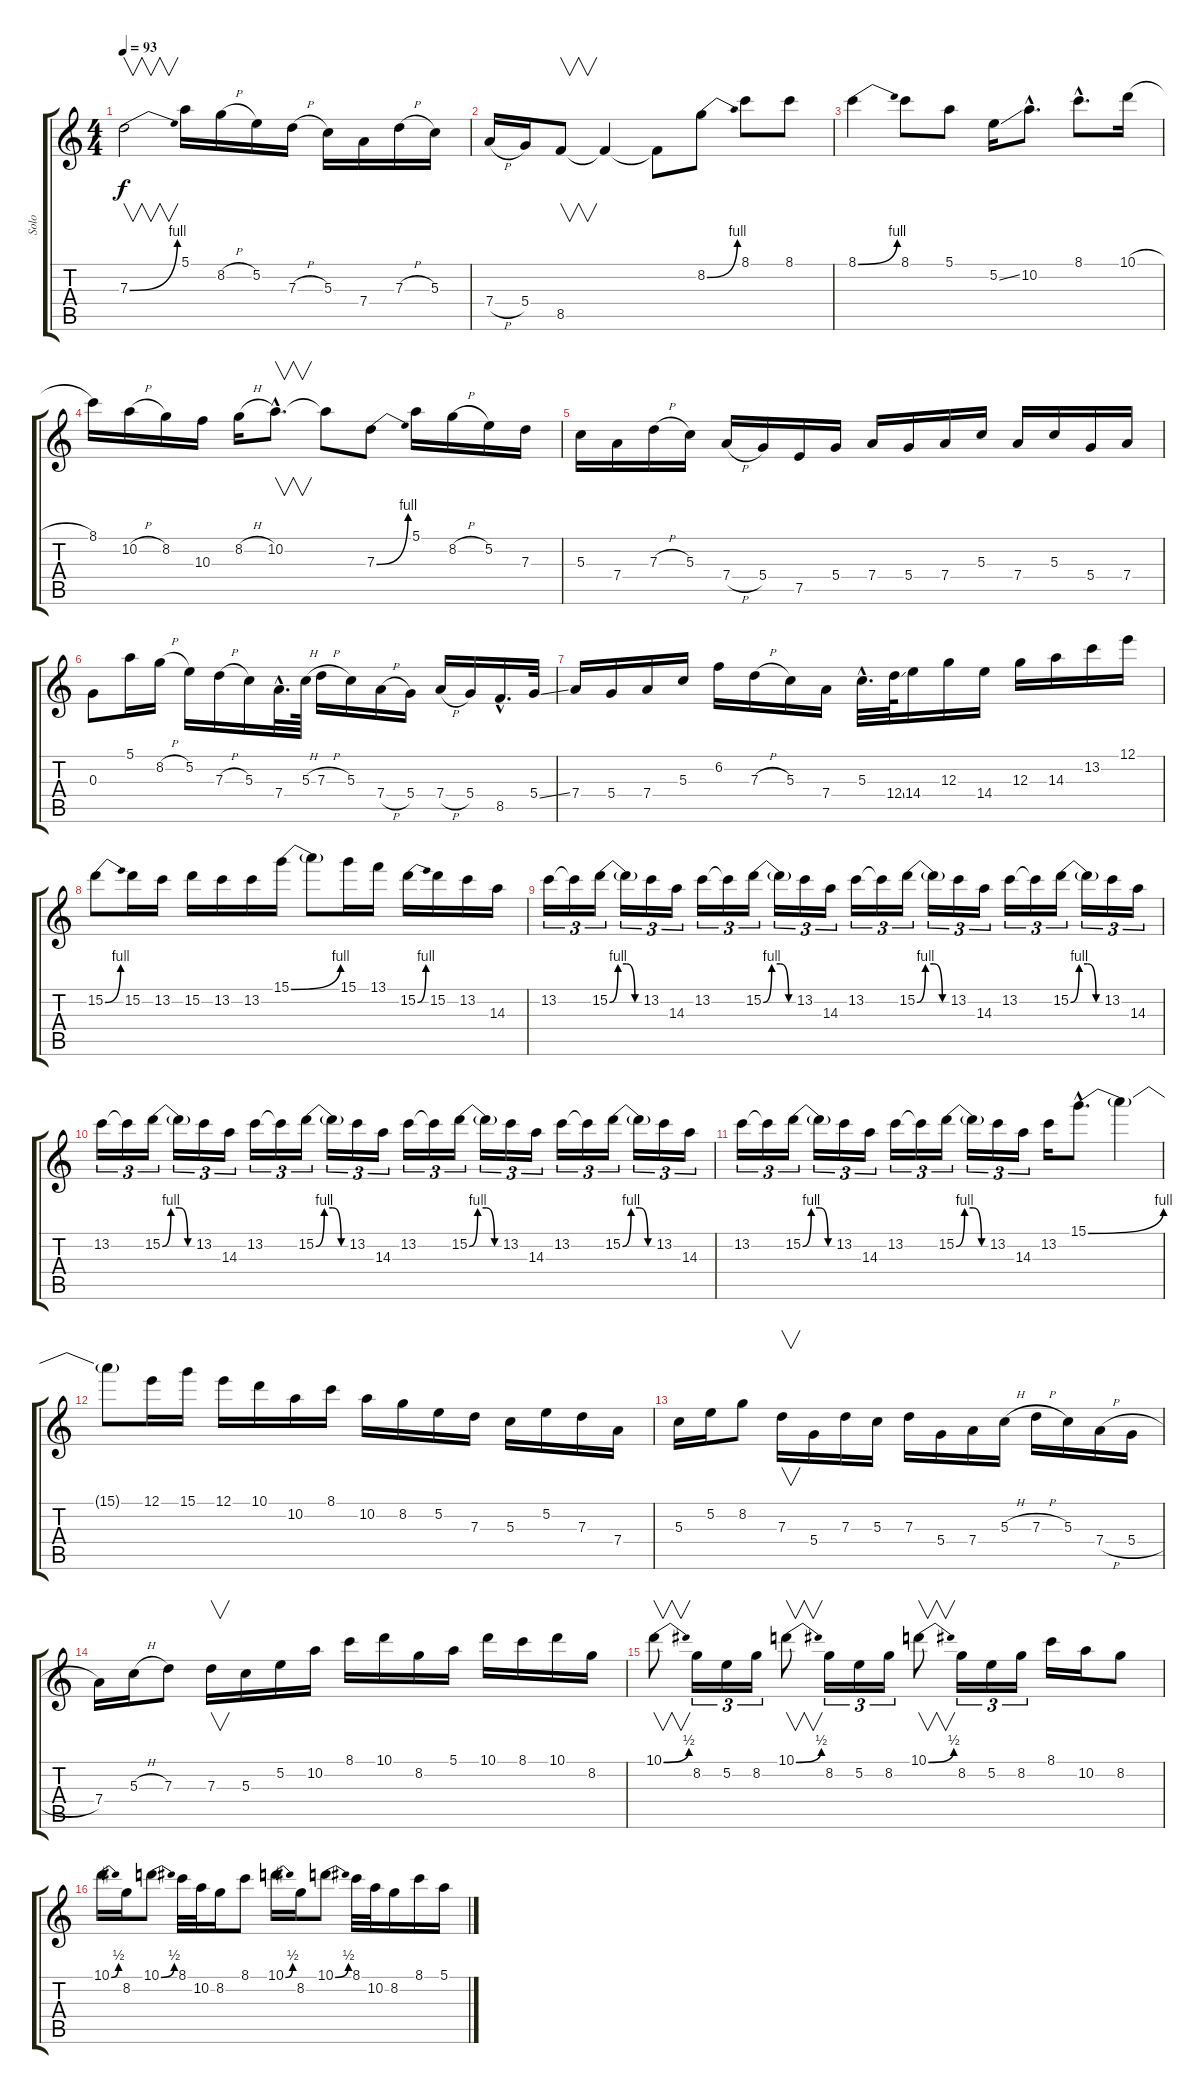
\track ("Solo" "Solo") {instrument overdrivenguitar}
\staff {score tabs}
\tuning (E4 B3 G3 D3 A2 E2) {hide}
\ts (4 4)
\tempo 93
\clef g2
\ks c
7.3{be (bend 0 0 60 4)}.2{v dy f instrument overdrivenguitar} 5.1.16 8.2{h}.16 5.2.16 7.3{h}.16 5.3.16 7.4.16 7.3{h}.16 5.3.16 |
7.4{h}.16 5.4.16 8.5.8{v} 8.5{t}.4 8.5{t}.8 8.2{be (bend 0 0 60 4)}.8 8.1.8 8.1.8 |
8.1{be (bend 0 0 60 4)}.4 8.1.8 5.1.8 5.2{ss}.16 10.2{hac}.8{d} 8.1{hac}.8{d} 10.1{h}.16 |
8.1.16 10.2{h}.16 8.2.16 10.3.16 8.2{h}.16 10.2{hac}.8{v d} 10.2{t}.8 7.3{be (bend 0 0 60 4)}.8 5.1.16 8.2{h}.16 5.2.16 7.3.16 |
5.3.16 7.4.16 7.3{h}.16 5.3.16 7.4{h}.16 5.4.16 7.5.16 5.4.16 7.4.16 5.4.16 7.4.16 5.3.16 7.4.16 5.3.16 5.4.16 7.4.16 |
0.3.8 5.1.16 8.2{h}.16 5.2.16 7.3{h}.16 5.3.16 7.4{hac}.32{d} 5.3{h}.64 7.3{h}.16 5.3.16 7.4{h}.16 5.4.16 7.4{h}.16 5.4.16 8.5{hac}.16{d} 5.4{ss}.32 |
7.4.16 5.4.16 7.4.16 5.3.16 6.2.16 7.3{h}.16 5.3.16 7.4.16 5.3{hac}.32{d} 12.4{ss}.64 14.4.16 12.3.16 14.4.16 12.3.16 14.3.16 13.2.16 12.1.16 |
15.2{be (bend 0 0 60 4)}.8 15.2.16 13.2.16 15.2.16 13.2.16 13.2.16 15.1{be (bend 0 0 60 4)}.16 15.1{t}.8 15.1.16 13.1.16 15.2{be (bend 0 0 60 4)}.16 15.2.16 13.2.16 14.3.16 |
13.2.16{tu (3 2)} 13.2{t}.16{tu (3 2)} 15.2{be (custom 0 0 15 4 30 4 45 0 60 0)}.16{tu (3 2)} 15.2{t}.16{tu (3 2)} 13.2.16{tu (3 2)} 14.3.16{tu (3 2)} 13.2.16{tu (3 2)} 13.2{t}.16{tu (3 2)} 15.2{be (custom 0 0 15 4 30 4 45 0 60 0)}.16{tu (3 2)} 15.2{t}.16{tu (3 2)} 13.2.16{tu (3 2)} 14.3.16{tu (3 2)} 13.2.16{tu (3 2)} 13.2{t}.16{tu (3 2)} 15.2{be (custom 0 0 15 4 30 4 45 0 60 0)}.16{tu (3 2)} 15.2{t}.16{tu (3 2)} 13.2.16{tu (3 2)} 14.3.16{tu (3 2)} 13.2.16{tu (3 2)} 13.2{t}.16{tu (3 2)} 15.2{be (custom 0 0 15 4 30 4 45 0 60 0)}.16{tu (3 2)} 15.2{t}.16{tu (3 2)} 13.2.16{tu (3 2)} 14.3.16{tu (3 2)} |
13.2.16{tu (3 2)} 13.2{t}.16{tu (3 2)} 15.2{be (custom 0 0 15 4 30 4 45 0 60 0)}.16{tu (3 2)} 15.2{t}.16{tu (3 2)} 13.2.16{tu (3 2)} 14.3.16{tu (3 2)} 13.2.16{tu (3 2)} 13.2{t}.16{tu (3 2)} 15.2{be (custom 0 0 15 4 30 4 45 0 60 0)}.16{tu (3 2)} 15.2{t}.16{tu (3 2)} 13.2.16{tu (3 2)} 14.3.16{tu (3 2)} 13.2.16{tu (3 2)} 13.2{t}.16{tu (3 2)} 15.2{be (custom 0 0 15 4 30 4 45 0 60 0)}.16{tu (3 2)} 15.2{t}.16{tu (3 2)} 13.2.16{tu (3 2)} 14.3.16{tu (3 2)} 13.2.16{tu (3 2)} 13.2{t}.16{tu (3 2)} 15.2{be (custom 0 0 15 4 30 4 45 0 60 0)}.16{tu (3 2)} 15.2{t}.16{tu (3 2)} 13.2.16{tu (3 2)} 14.3.16{tu (3 2)} |
13.2.16{tu (3 2)} 13.2{t}.16{tu (3 2)} 15.2{be (custom 0 0 15 4 30 4 45 0 60 0)}.16{tu (3 2)} 15.2{t}.16{tu (3 2)} 13.2.16{tu (3 2)} 14.3.16{tu (3 2)} 13.2.16{tu (3 2)} 13.2{t}.16{tu (3 2)} 15.2{be (custom 0 0 15 4 30 4 45 0 60 0)}.16{tu (3 2)} 15.2{t}.16{tu (3 2)} 13.2.16{tu (3 2)} 14.3.16{tu (3 2)} 13.2.16 15.1{be (bend 0 0 60 4) hac}.8{d} 15.1{t}.4 |
15.1{t}.8 12.1.16 15.1.16 12.1.16 10.1.16 10.2.16 8.1.16 10.2.16 8.2.16 5.2.16 7.3.16 5.3.16 5.2.16 7.3.16 7.4.16 |
5.3.16 5.2.16 8.2.8 7.3.16{v} 5.4.16 7.3.16 5.3.16 7.3.16 5.4.16 7.4.16 5.3{h}.16 7.3{h}.16 5.3.16 7.4{h}.16 5.4{h}.16 |
7.4.16 5.3{h}.16 7.3.8 7.3.16{v} 5.3.16 5.2.16 10.2.16 8.1.16 10.1.16 8.2.16 5.1.16 10.1.16 8.1.16 10.1.16 8.2.16 |
10.1{be (bend 0 0 60 2)}.8{v} 8.2.16{tu (3 2)} 5.2.16{tu (3 2)} 8.2.16{tu (3 2)} 10.1{be (bend 0 0 60 2)}.8{v} 8.2.16{tu (3 2)} 5.2.16{tu (3 2)} 8.2.16{tu (3 2)} 10.1{be (bend 0 0 60 2)}.8{v} 8.2.16{tu (3 2)} 5.2.16{tu (3 2)} 8.2.16{tu (3 2)} 8.1.16 10.2.16 8.2.8 |
10.1{be (bend 0 0 60 2)}.16 8.2.16 10.1{be (bend 0 0 60 2)}.8 8.1.32 10.2.32 8.2.16 8.1.8 10.1{be (bend 0 0 60 2)}.16 8.2.16 10.1{be (bend 0 0 60 2)}.8 8.1.32 10.2.32 8.2.16 8.1.16 5.1.16
